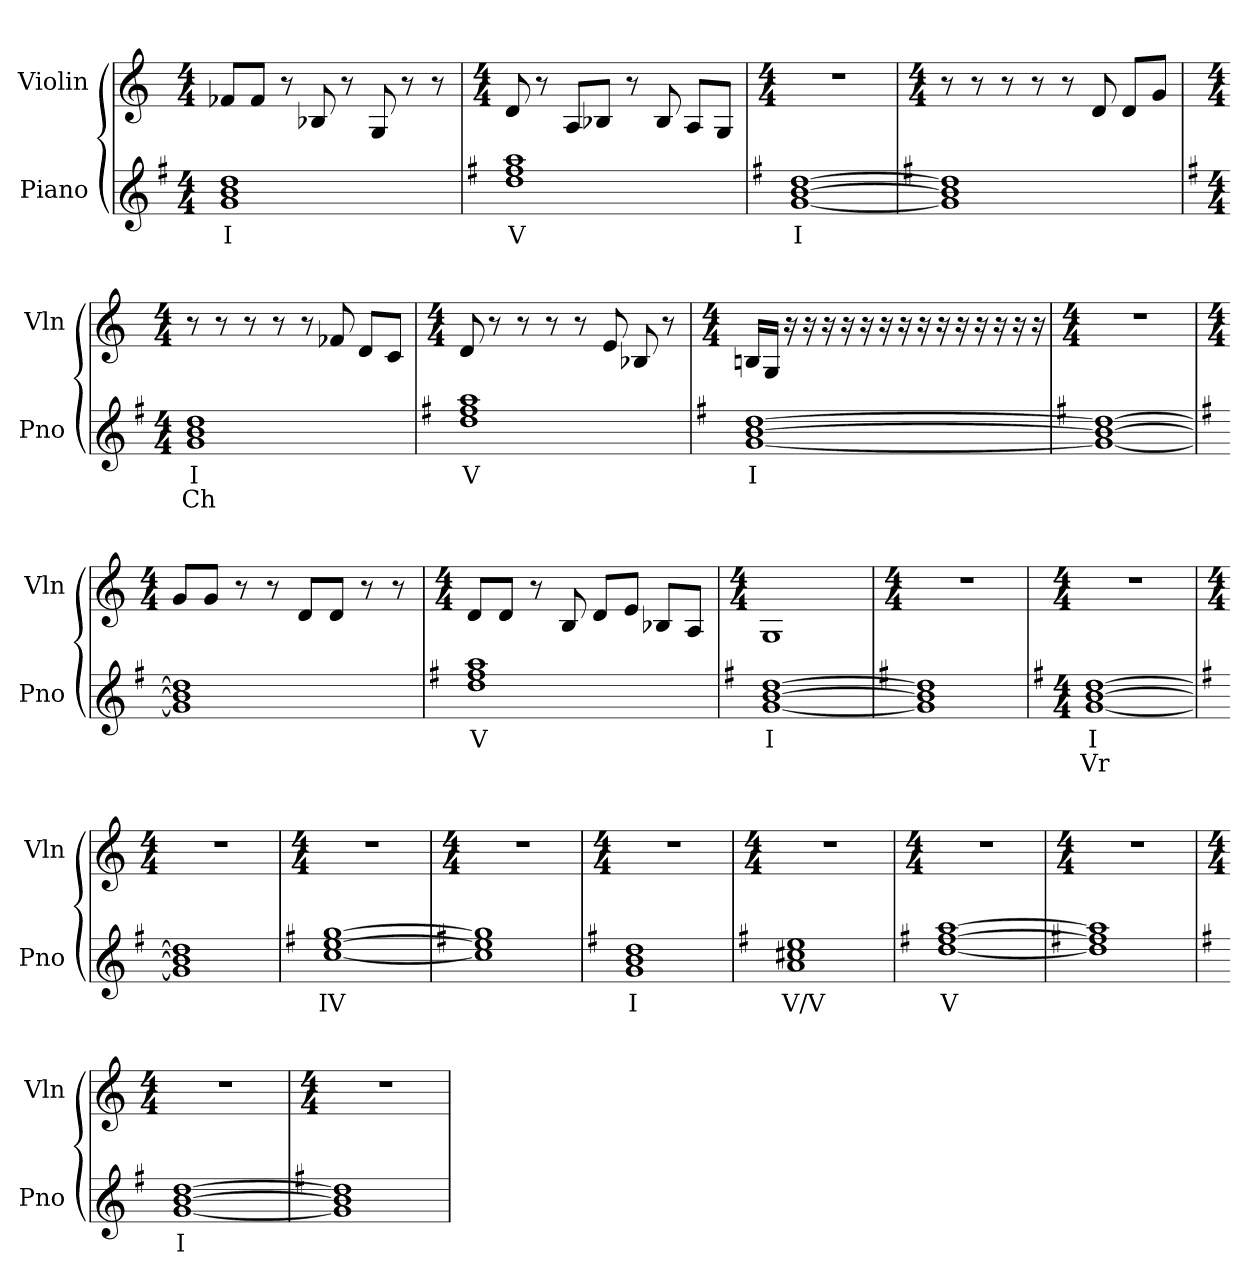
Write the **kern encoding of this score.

**kern	**text	**text	**kern
*part2	*part2	*part2	*part1
*staff2	*staff2	*staff2	*staff1
*I"Piano	*	*	*I"Violin
*I'Pno	*	*	*I'Vln
*k[f#]	*	*	*
*G:	*	*	*
*M4/4	*	*	*M4/4
=	=	=	=
1g 1b 1dd	I	.	8f-XL
.	.	.	8f-J
.	.	.	8r
.	.	.	8B-X
.	.	.	8r
.	.	.	8G
.	.	.	8r
.	.	.	8r
=	=	=	=
*k[f#]	*	*	*
*G:	*	*	*
*	*	*	*M4/4
1dd 1ff# 1aa	V	.	8d
.	.	.	8r
.	.	.	8AL
.	.	.	8B-XJ
.	.	.	8r
.	.	.	8B-
.	.	.	8AL
.	.	.	8GJ
=	=	=	=
*k[f#]	*	*	*
*G:	*	*	*
*	*	*	*M4/4
[1g [1b [1dd	I	.	1r
=	=	=	=
*k[f#]	*	*	*
*G:	*	*	*
*	*	*	*M4/4
1g] 1b] 1dd]	.	.	8r
.	.	.	8r
.	.	.	8r
.	.	.	8r
.	.	.	8r
.	.	.	8d
.	.	.	8dL
.	.	.	8gJ
=	=	=	=
*k[f#]	*	*	*
*G:	*	*	*
*M4/4	*	*	*M4/4
1g 1b 1dd	I	Ch	8r
.	.	.	8r
.	.	.	8r
.	.	.	8r
.	.	.	8r
.	.	.	8f-X
.	.	.	8dL
.	.	.	8cJ
=	=	=	=
*k[f#]	*	*	*
*G:	*	*	*
*	*	*	*M4/4
1dd 1ff# 1aa	V	.	8d
.	.	.	8r
.	.	.	8r
.	.	.	8r
.	.	.	8r
.	.	.	8e
.	.	.	8B-X
.	.	.	8r
=	=	=	=
*k[f#]	*	*	*
*G:	*	*	*
*	*	*	*M4/4
[1g [1b [1dd	I	.	16BnLL
.	.	.	16GJJ
.	.	.	16r
.	.	.	16r
.	.	.	16r
.	.	.	16r
.	.	.	16r
.	.	.	16r
.	.	.	16r
.	.	.	16r
.	.	.	16r
.	.	.	16r
.	.	.	16r
.	.	.	16r
.	.	.	16r
.	.	.	16r
=	=	=	=
*k[f#]	*	*	*
*G:	*	*	*
*	*	*	*M4/4
1g_ 1b_ 1dd_	.	.	1r
=	=	=	=
*k[f#]	*	*	*
*G:	*	*	*
*	*	*	*M4/4
1g] 1b] 1dd]	.	.	8gL
.	.	.	8gJ
.	.	.	8r
.	.	.	8r
.	.	.	8dL
.	.	.	8dJ
.	.	.	8r
.	.	.	8r
=	=	=	=
*k[f#]	*	*	*
*G:	*	*	*
*	*	*	*M4/4
1dd 1ff# 1aa	V	.	8dL
.	.	.	8dJ
.	.	.	8r
.	.	.	8B
.	.	.	8dL
.	.	.	8eJ
.	.	.	8B-XL
.	.	.	8AJ
=	=	=	=
*k[f#]	*	*	*
*G:	*	*	*
*	*	*	*M4/4
[1g [1b [1dd	I	.	1G
=	=	=	=
*k[f#]	*	*	*
*G:	*	*	*
*	*	*	*M4/4
1g] 1b] 1dd]	.	.	1r
=	=	=	=
*k[f#]	*	*	*
*G:	*	*	*
*M4/4	*	*	*M4/4
[1g [1b [1dd	I	Vr	1r
=	=	=	=
*k[f#]	*	*	*
*G:	*	*	*
*	*	*	*M4/4
1g] 1b] 1dd]	.	.	1r
=	=	=	=
*k[f#]	*	*	*
*G:	*	*	*
*	*	*	*M4/4
[1cc [1ee [1gg	IV	.	1r
=	=	=	=
*k[f#]	*	*	*
*G:	*	*	*
*	*	*	*M4/4
1cc] 1ee] 1gg]	.	.	1r
=	=	=	=
*k[f#]	*	*	*
*G:	*	*	*
*	*	*	*M4/4
1g 1b 1dd	I	.	1r
=	=	=	=
*k[f#]	*	*	*
*G:	*	*	*
*	*	*	*M4/4
1a 1cc#X 1ee	V/V	.	1r
=	=	=	=
*k[f#]	*	*	*
*G:	*	*	*
*	*	*	*M4/4
[1dd [1ff# [1aa	V	.	1r
=	=	=	=
*k[f#]	*	*	*
*G:	*	*	*
*	*	*	*M4/4
1dd] 1ff#] 1aa]	.	.	1r
=	=	=	=
*k[f#]	*	*	*
*G:	*	*	*
*	*	*	*M4/4
[1g [1b [1dd	I	.	1r
=	=	=	=
*k[f#]	*	*	*
*G:	*	*	*
*	*	*	*M4/4
1g] 1b] 1dd]	.	.	1r
=	=	=	=
*-	*-	*-	*-
